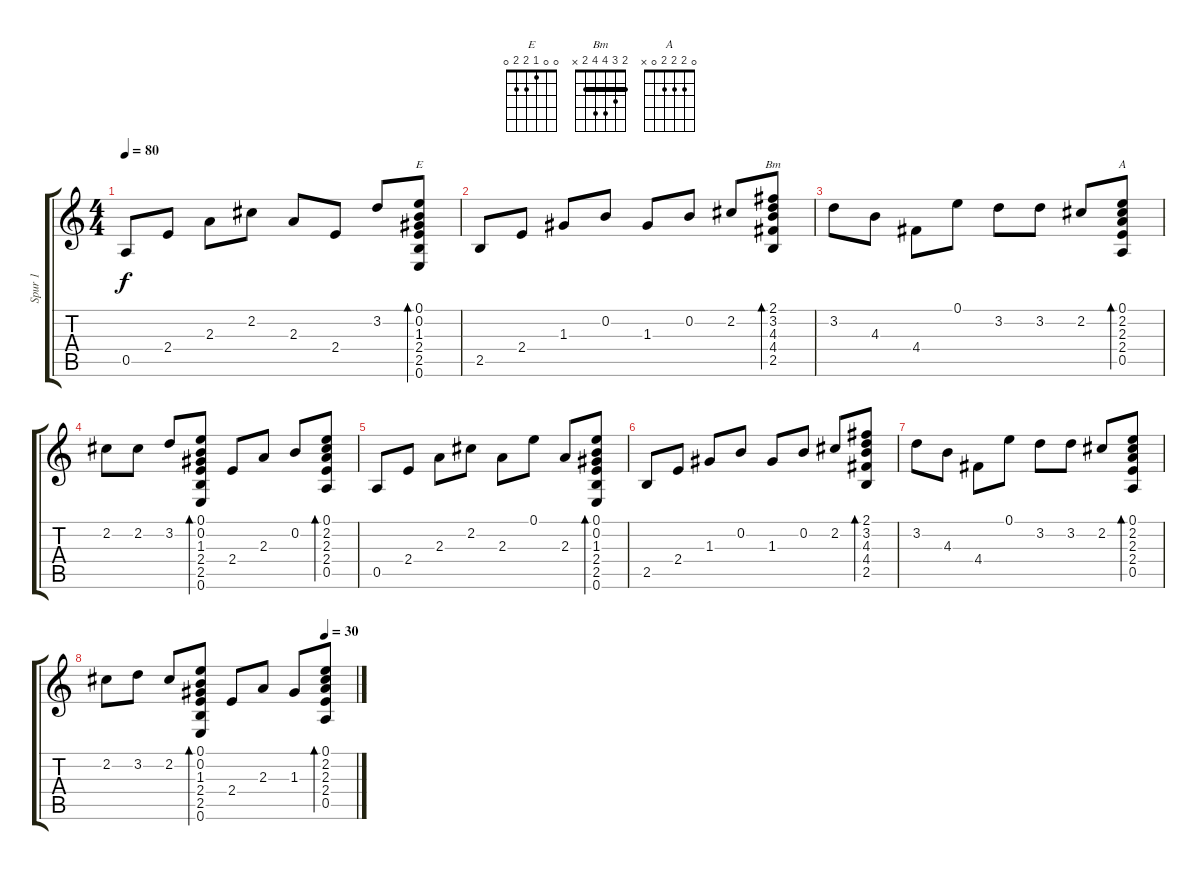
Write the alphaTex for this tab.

\track ("Spur 1" "Spur 1") {instrument acousticguitarnylon}
\staff {score tabs}
\tuning (E4 B3 G3 D3 A2 E2) {hide}
\chord ("E" 0 0 1 2 2 0)
\chord ("Bm" 2 3 4 4 2 x) {barre 2}
\chord ("A" 0 2 2 2 0 x)
\ts (4 4)
\tempo 80
\clef g2
\ks c
0.5.8{dy f} 2.4.8 2.3.8 2.2.8 2.3.8 2.4.8 3.2.8 (0.1 0.2 1.3 2.4 2.5 0.6).8{bd 60 ch "E"} |
2.5.8 2.4.8 1.3.8 0.2.8 1.3.8 0.2.8 2.2.8 (2.1 3.2 4.3 4.4 2.5).8{bd 60 ch "Bm"} |
3.2.8 4.3.8 4.4.8 0.1.8 3.2.8 3.2.8 2.2.8 (0.1 2.2 2.3 2.4 0.5).8{bd 60 ch "A"} |
2.2.8 2.2.8 3.2.8 (0.1 0.2 1.3 2.4 2.5 0.6).8{bd 60} 2.4.8 2.3.8 0.2.8 (0.1 2.2 2.3 2.4 0.5).8{bd 60} |
0.5.8 2.4.8 2.3.8 2.2.8 2.3.8 0.1.8 2.3.8 (0.1 0.2 1.3 2.4 2.5 0.6).8{bd 60} |
2.5.8 2.4.8 1.3.8 0.2.8 1.3.8 0.2.8 2.2.8 (2.1 3.2 4.3 4.4 2.5).8{bd 60} |
3.2.8 4.3.8 4.4.8 0.1.8 3.2.8 3.2.8 2.2.8 (0.1 2.2 2.3 2.4 0.5).8{bd 60} |
\tempo (30 0.875)
2.2.8 3.2.8 2.2.8 (0.1 0.2 1.3 2.4 2.5 0.6).8{bd 60} 2.4.8 2.3.8 1.3.8 (0.1 2.2 2.3 2.4 0.5).8{bd 60}
